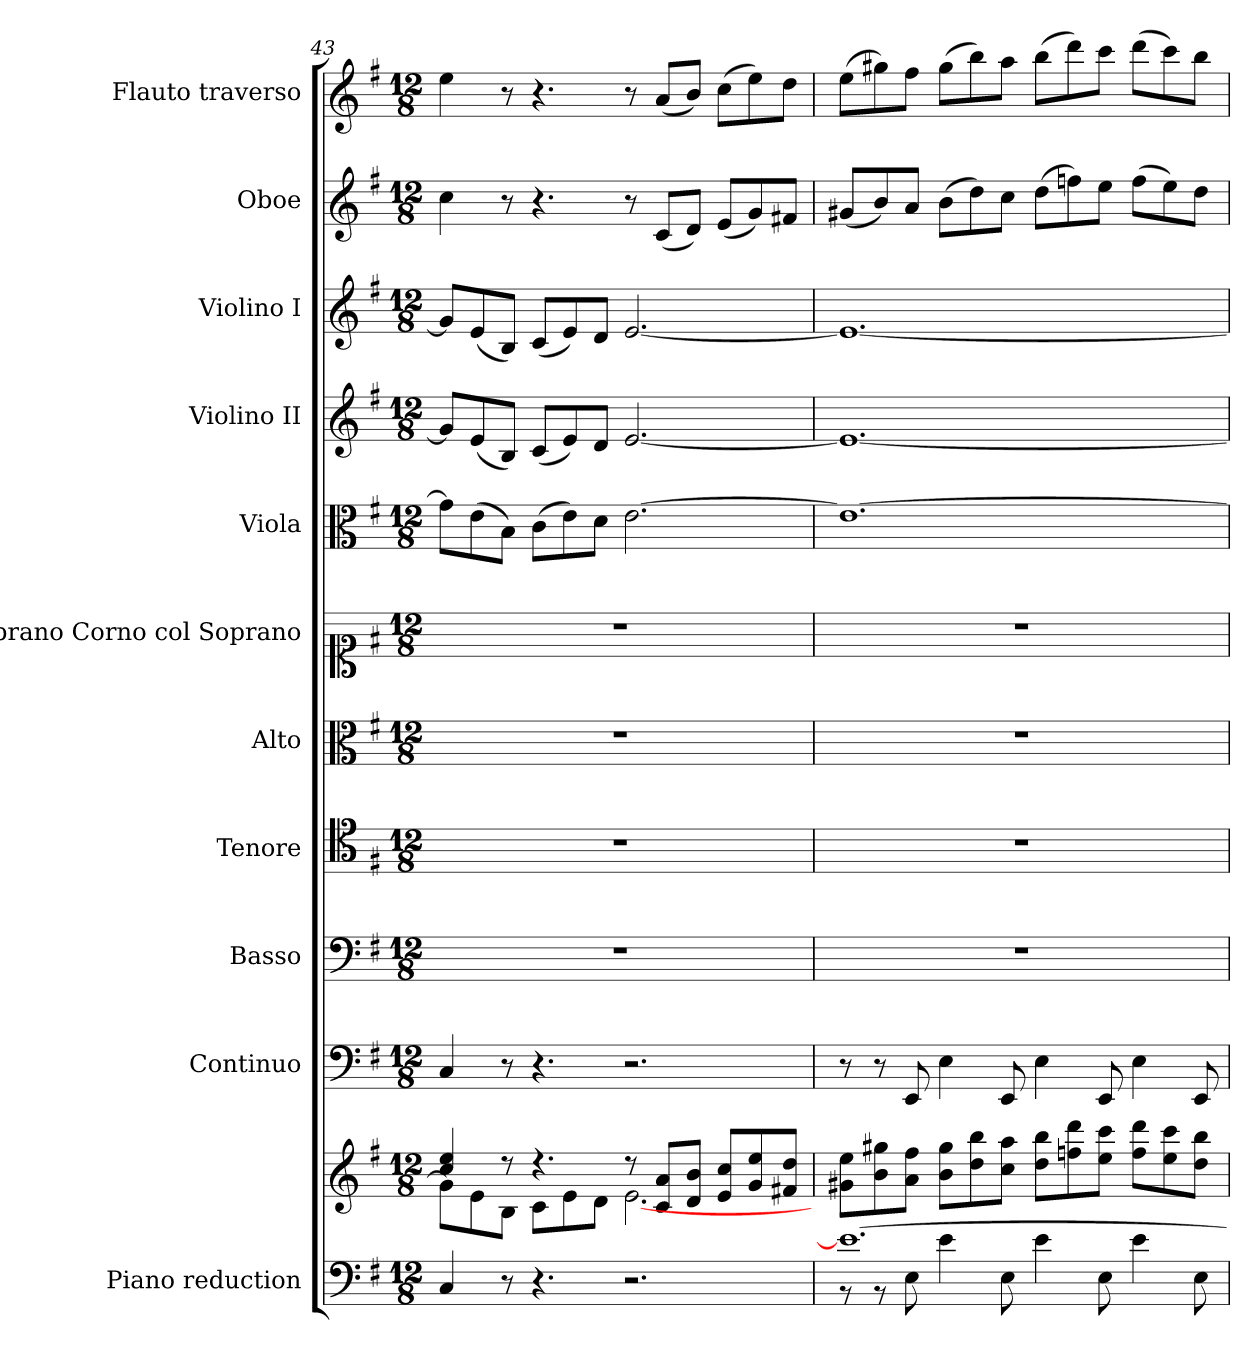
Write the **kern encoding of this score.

**kern	**kern	**kern	**kern	**kern	**kern	**kern	**kern	**kern	**kern	**kern	**kern
*part11	*part11	*part10	*part9	*part8	*part7	*part6	*part5	*part4	*part3	*part2	*part1
*staff12	*staff11	*staff10	*staff9	*staff8	*staff7	*staff6	*staff5	*staff4	*staff3	*staff2	*staff1
*I"Piano reduction	*	*I"Continuo	*I"Basso	*I"Tenore	*I"Alto	*I"Soprano Corno col Soprano	*I"Viola	*I"Violino II	*I"Violino I	*I"Oboe	*I"Flauto traverso
*I'Pno	*	*	*	*	*	*	*I'Vla	*I'Vln	*I'Vln	*I'Ob	*I'Fl
*clefF4	*clefG2	*clefF4	*clefF4	*clefC4	*clefC3	*clefC1	*clefC3	*clefG2	*clefG2	*clefG2	*clefG2
*k[f#]	*k[f#]	*k[f#]	*k[f#]	*k[f#]	*k[f#]	*k[f#]	*k[f#]	*k[f#]	*k[f#]	*k[f#]	*k[f#]
*M12/8	*M12/8	*M12/8	*M12/8	*M12/8	*M12/8	*M12/8	*M12/8	*M12/8	*M12/8	*M12/8	*M12/8
=43	=43	=43	=43	=43	=43	=43	=43	=43	=43	=43	=43
*	*^	*	*	*	*	*	*	*	*	*	*
4C/	4cc/ 4ee/	8g\L]	4C/	1.r	1.r	1.r	1.r	8g\L]	8g/L]	8g/L]	4cc\	4ee\
.	.	8e\	.	.	.	.	.	(8e\	(8e/	(8e/	.	.
8r	8r	8B\J	8r	.	.	.	.	8B\J)	8B/J)	8B/J)	8r	8r
4.r	4.r	8c\L	4.r	.	.	.	.	(8c\L	(8c/L	(8c/L	4.r	4.r
.	.	8e\	.	.	.	.	.	8e\)	8e/)	8e/)	.	.
.	.	8d\J	.	.	.	.	.	8d\J	8d/J	8d/J	.	.
2.r	8r	[2.e\	2.r	.	.	.	.	[2.e\	[2.e/	[2.e/	8r	8r
.	8c/ 8a/L	.	.	.	.	.	.	.	.	.	(8c/L	(8a/L
.	8d/ 8b/J	.	.	.	.	.	.	.	.	.	8d/J)	8b/J)
.	8e/ 8cc/L	.	.	.	.	.	.	.	.	.	(8e/L	(8cc\L
.	8g/ 8ee/	.	.	.	.	.	.	.	.	.	8g/)	8ee\)
.	8f#X/ 8dd/J	.	.	.	.	.	.	.	.	.	8f#X/J	8dd\J
*	*v	*v	*	*	*	*	*	*	*	*	*	*
=44	=44	=44	=44	=44	=44	=44	=44	=44	=44	=44	=44
*^	*	*	*	*	*	*	*	*	*	*	*
1.e_	8r	8g#X\ 8ee\L	8r	1.r	1.r	1.r	1.r	1.e_	1.e_	1.e_	(8g#X/L	(8ee\L
.	8r	8b\ 8gg#X\	8r	.	.	.	.	.	.	.	8b/)	8gg#X\)
.	8E\	8a\ 8ff#\J	8EE/	.	.	.	.	.	.	.	8a/J	8ff#\J
.	4e\	8b\ 8gg#\L	4E\	.	.	.	.	.	.	.	(8b\L	(8gg#\L
.	.	8dd\ 8bb\	.	.	.	.	.	.	.	.	8dd\)	8bb\)
.	8E\	8cc\ 8aa\J	8EE/	.	.	.	.	.	.	.	8cc\J	8aa\J
.	4e\	8dd\ 8bb\L	4E\	.	.	.	.	.	.	.	(8dd\L	(8bb\L
.	.	8ffn\ 8ddd\	.	.	.	.	.	.	.	.	8ffn\)	8ddd\)
.	8E\	8ee\ 8ccc\J	8EE/	.	.	.	.	.	.	.	8ee\J	8ccc\J
.	4e\	8ff\ 8ddd\L	4E\	.	.	.	.	.	.	.	(8ff\L	(8ddd\L
.	.	8ee\ 8ccc\	.	.	.	.	.	.	.	.	8ee\)	8ccc\)
.	8E\	8dd\ 8bb\J	8EE/	.	.	.	.	.	.	.	8dd\J	8bb\J
*v	*v	*	*	*	*	*	*	*	*	*	*	*
=	=	=	=	=	=	=	=	=	=	=	=
*-	*-	*-	*-	*-	*-	*-	*-	*-	*-	*-	*-
